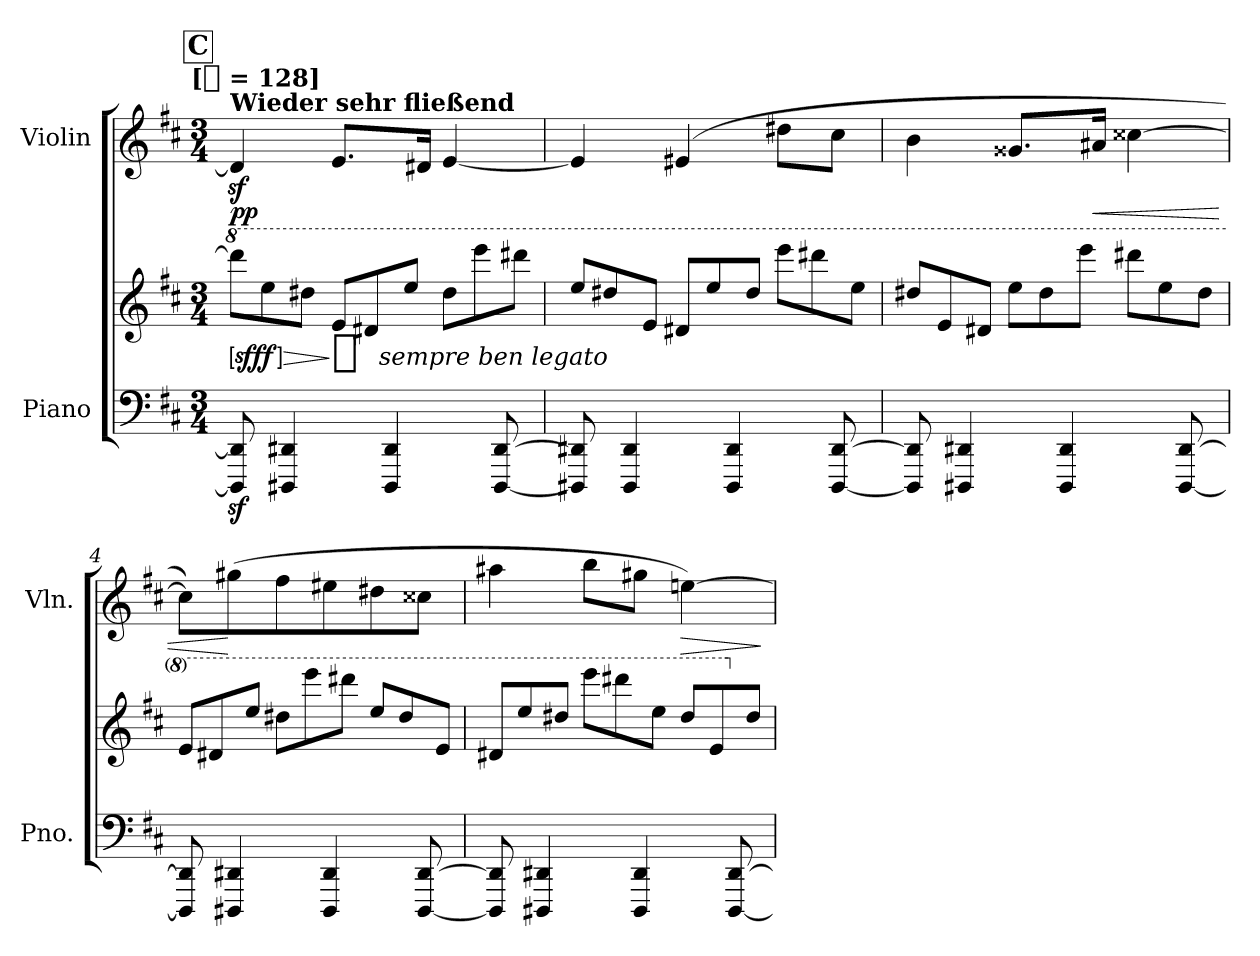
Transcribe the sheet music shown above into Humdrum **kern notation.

**kern	**kern	**dynam	**kern	**dynam
*part2	*part2	*part2	*part1	*part1
*staff3	*staff2	*staff2/3	*staff1	*staff1
*I"Piano	*	*	*I"Violin	*
*I'Pno.	*	*	*I'Vln.	*
*clefF4	*clefG2	*	*clefG2	*
*k[f#c#]	*k[f#c#]	*	*k[f#c#]	*
*D:	*D:	*	*D:	*
!!LO:TX:omd:t=[[quarter] = 128]
*M3/4	*M3/4	*	*M3/4	*
*MM128	*MM128	*	*MM128	*
*	*8va	*	*	*
*	*Xtuplet	*	*	*
!!LO:REH:place=s1:t=C
=1	=1	=1	=1	=1
!	!	!	!LO:TX:a:B:t=Wieder sehr fließend	!
!	!	!LO:DY:n=2:ed=brack	!	!
8DDD#j]z 8DD#j]z	12dddd#jL]	> sf ff	4d#jz]	pp
.	12eee	.	.	.
4DDD#X 4DD#X	.	.	.	.
.	12ddd#XJ	.	.	.
!	!	!LO:DY:n=3:t=%s sempre ben legato	!	!
.	12eeL	] ppp	8.eL	.
.	12dd#X	.	.	.
4DDD# 4DD#	.	.	.	.
.	12eeeJ	.	.	.
.	.	.	16d#XJk	.
.	12ddd#L	.	[4e	.
.	12eeee	.	.	.
[8DDD# [8DD#	.	.	.	.
.	12dddd#XJ	.	.	.
=2	=2	=2	=2	=2
8DDD#X] 8DD#X]	12eeeL	.	4e]	.
.	12ddd#X	.	.	.
4DDD# 4DD#	.	.	.	.
.	12eeJ	.	.	.
.	12dd#XL	.	(4e#X	.
.	12eee	.	.	.
4DDD# 4DD#	.	.	.	.
.	12ddd#J	.	.	.
.	12eeeeL	.	8dd#XL	.
.	12dddd#X	.	.	.
[8DDD# [8DD#	.	.	8cc#J	.
.	12eeeJ	.	.	.
=3	=3	=3	=3	=3
8DDD#] 8DD#]	12ddd#XL	.	4b	.
.	12ee	.	.	.
4DDD#X 4DD#X	.	.	.	.
.	12dd#XJ	.	.	.
.	12eeeL	.	8.g##XL	.
.	12ddd#	.	.	.
4DDD# 4DD#	.	.	.	.
.	12eeeeJ	.	.	.
!	!	!	!	!LO:HP:b
.	.	.	16a#XJk	<
.	12dddd#XL	.	[4cc##X	.
.	12eee	.	.	.
[8DDD# [8DD#	.	.	.	.
.	12ddd#J	.	.	.
=4	=4	=4	=4	=4
8DDD#] 8DD#]	12eeL	.	8cc##L])	.
.	12dd#X	.	.	.
4DDD#X 4DD#X	.	.	(8gg#X	[
.	12eeeJ	.	.	.
.	12ddd#XL	.	8ff#	.
.	12eeee	.	.	.
4DDD# 4DD#	.	.	8ee#X	.
.	12dddd#XJ	.	.	.
.	12eeeL	.	8dd#X	.
.	12ddd#	.	.	.
[8DDD# [8DD#	.	.	8cc##XJ	.
.	12eeJ	.	.	.
=5	=5	=5	=5	=5
8DDD#] 8DD#]	12dd#XL	.	4aa#X	.
.	12eee	.	.	.
4DDD#X 4DD#X	.	.	.	.
.	12ddd#XJ	.	.	.
.	12eeeeL	.	8bbL	.
.	12dddd#X	.	.	.
4DDD# 4DD#	.	.	8gg#XJ	.
.	12eeeJ	.	.	.
!	!	!	!	!LO:HP:b
.	12ddd#L	.	[4een)	>
.	12ee	.	.	.
[8DDD# [8DD#	.	.	.	.
*	*X8va	*	*	*
.	12dd#J	.	.	.
.	.	.	.	]
=	=	=	=	=
*-	*-	*-	*-	*-
